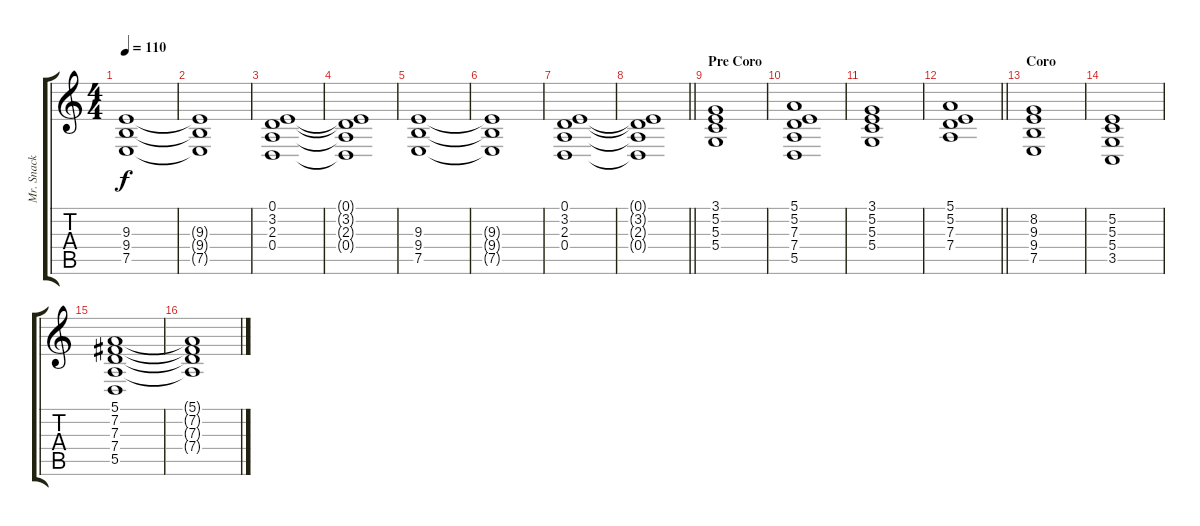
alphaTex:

\track ("Mr. Snack Teclado" "Mr. Snack ") {instrument synthstrings2}
\staff {score tabs}
\tuning (E4 B3 G3 D3 A2 E2) {hide}
\ts (4 4)
\tempo 110
\clef g2
\ks c
(9.3 9.4 7.5).1{dy f volume 6 instrument pad7halo} |
(9.3{t} 9.4{t} 7.5{t}).1 |
(0.1 3.2 2.3 0.4).1 |
(0.1{t} 3.2{t} 2.3{t} 0.4{t}).1 |
(9.3 9.4 7.5).1{volume 6 instrument pad7halo} |
(9.3{t} 9.4{t} 7.5{t}).1 |
(0.1 3.2 2.3 0.4).1 |
\barLineRight lightlight
(0.1{t} 3.2{t} 2.3{t} 0.4{t}).1 |
\section ("" "Pre Coro")
(3.1 5.2 5.3 5.4).1 |
(5.1 5.2 7.3 7.4 5.5).1 |
(3.1 5.2 5.3 5.4).1 |
\barLineRight lightlight
(5.1 5.2 7.3 7.4).1 |
\section ("" "Coro")
(8.2 9.3 9.4 7.5).1 |
(5.2 5.3 5.4 3.5).1 |
(5.1 7.2 7.3 7.4 5.5).1 |
(5.1{t} 7.2{t} 7.3{t} 7.4{t}).1
